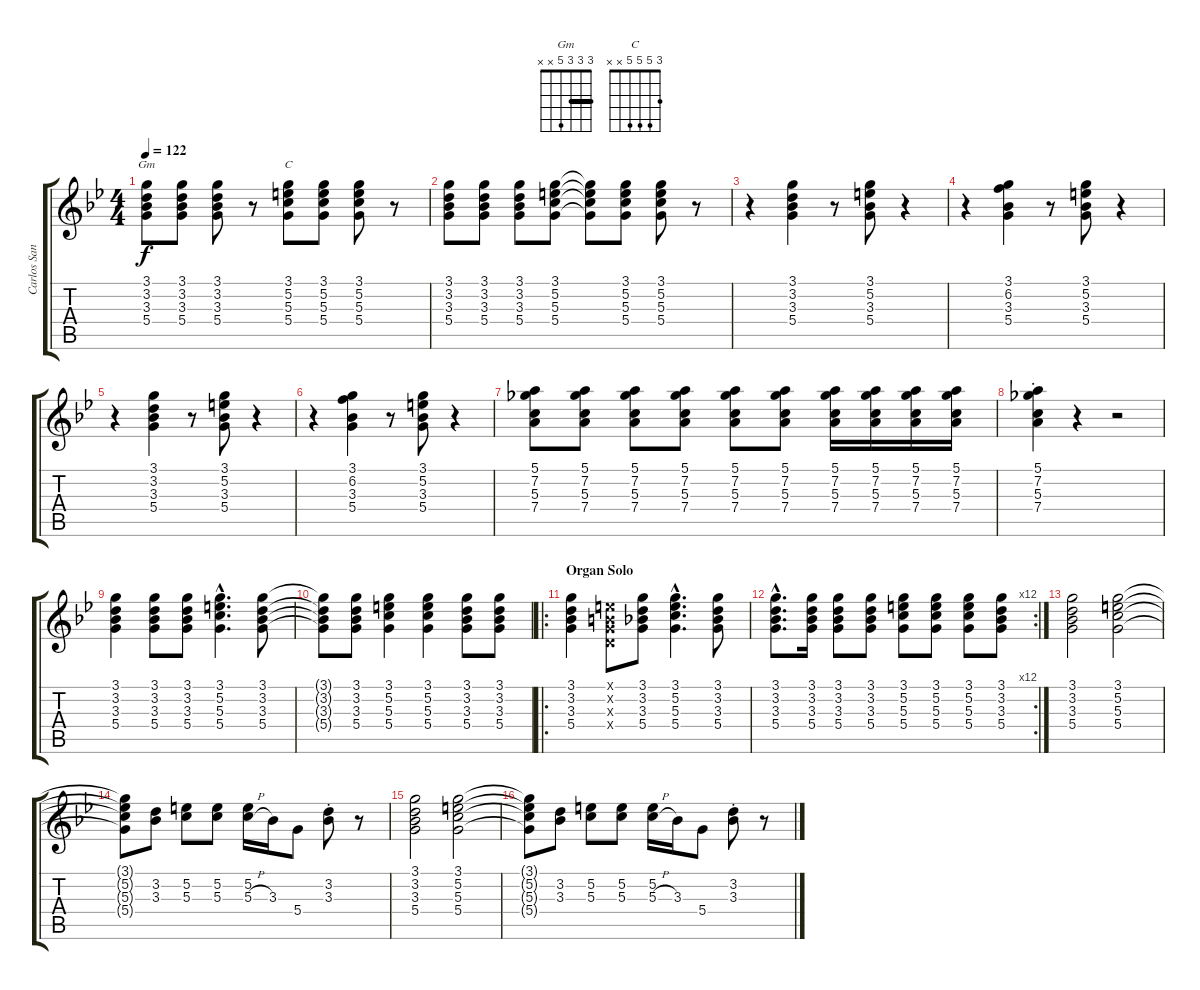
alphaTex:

\track ("Carlos Santana" "Carlos San") {instrument distortionguitar}
\staff {score tabs}
\tuning (E4 B3 G3 D3 A2 E2) {hide}
\chord ("Gm" 3 3 3 5 x x) {barre 3}
\chord ("C" 3 5 5 5 x x)
\ts (4 4)
\tempo 122
\clef g2
\ks bb
(3.1 3.2 3.3 5.4).8{ch "Gm" dy f} (3.1 3.2 3.3 5.4).8 (3.1 3.2 3.3 5.4).8 r.8 (3.1 5.2 5.3 5.4).8{ch "C"} (3.1 5.2 5.3 5.4).8 (3.1 5.2 5.3 5.4).8 r.8 |
(3.1 3.2 3.3 5.4).8 (3.1 3.2 3.3 5.4).8 (3.1 3.2 3.3 5.4).8 (3.1 5.2 5.3 5.4).8 (3.1{t} 5.2{t} 5.3{t} 5.4{t}).8 (3.1 5.2 5.3 5.4).8 (3.1 5.2 5.3 5.4).8 r.8 |
r.4 (3.1 3.2 3.3 5.4).4 r.8 (3.1 5.2 3.3 5.4).8 r.4 |
r.4 (3.1 6.2 3.3 5.4).4 r.8 (3.1 5.2 3.3 5.4).8 r.4 |
r.4 (3.1 3.2 3.3 5.4).4 r.8 (3.1 5.2 3.3 5.4).8 r.4 |
r.4 (3.1 6.2 3.3 5.4).4 r.8 (3.1 5.2 3.3 5.4).8 r.4 |
(5.1 7.2 5.3 7.4).8 (5.1 7.2 5.3 7.4).8 (5.1 7.2 5.3 7.4).8 (5.1 7.2 5.3 7.4).8 (5.1 7.2 5.3 7.4).8 (5.1 7.2 5.3 7.4).8 (5.1 7.2 5.3 7.4).16 (5.1 7.2 5.3 7.4).16 (5.1 7.2 5.3 7.4).16 (5.1 7.2 5.3 7.4).16 |
(5.1{st} 7.2{st} 5.3{st} 7.4{st}).4 r.4 r.2 |
(3.1 3.2 3.3 5.4).4 (3.1 3.2 3.3 5.4).8 (3.1 3.2 3.3 5.4).8 (3.1{hac} 5.2{hac} 5.3{hac} 5.4{hac}).4{d} (3.1 3.2 3.3 5.4).8 |
(3.1{t} 3.2{t} 3.3{t} 5.4{t}).8 (3.1 3.2 3.3 5.4).8 (3.1 5.2 5.3 5.4).4 (3.1 5.2 5.3 5.4).4 (3.1 3.2 3.3 5.4).8 (3.1 3.2 3.3 5.4).8 |
\ro
\section ("" "Organ Solo")
(3.1 3.2 3.3 5.4).4 (0.1{x} 0.2{x} 0.3{x} 0.4{x}).8 (3.1 3.2 3.3 5.4).8 (3.1{hac} 5.2{hac} 5.3{hac} 5.4{hac}).4{d} (3.1 3.2 3.3 5.4).8 |
\rc 12
(3.1{hac} 3.2{hac} 3.3{hac} 5.4{hac}).8{d} (3.1 3.2 3.3 5.4).16 (3.1 3.2 3.3 5.4).8 (3.1 3.2 3.3 5.4).8 (3.1 5.2 5.3 5.4).8 (3.1 5.2 5.3 5.4).8 (3.1 5.2 5.3 5.4).8 (3.1 3.2 3.3 5.4).8 |
(3.1 3.2 3.3 5.4).2 (3.1 5.2 5.3 5.4).2 |
(3.1{t} 5.2{t} 5.3{t} 5.4{t}).8 (3.2 3.3).8 (5.2 5.3).8 (5.2 5.3).8 (5.2 5.3{h}).16 3.3.16 5.4.8 (3.2{st} 3.3{st}).8 r.8 |
(3.1 3.2 3.3 5.4).2 (3.1 5.2 5.3 5.4).2 |
(3.1{t} 5.2{t} 5.3{t} 5.4{t}).8 (3.2 3.3).8 (5.2 5.3).8 (5.2 5.3).8 (5.2 5.3{h}).16 3.3.16 5.4.8 (3.2{st} 3.3{st}).8 r.8
